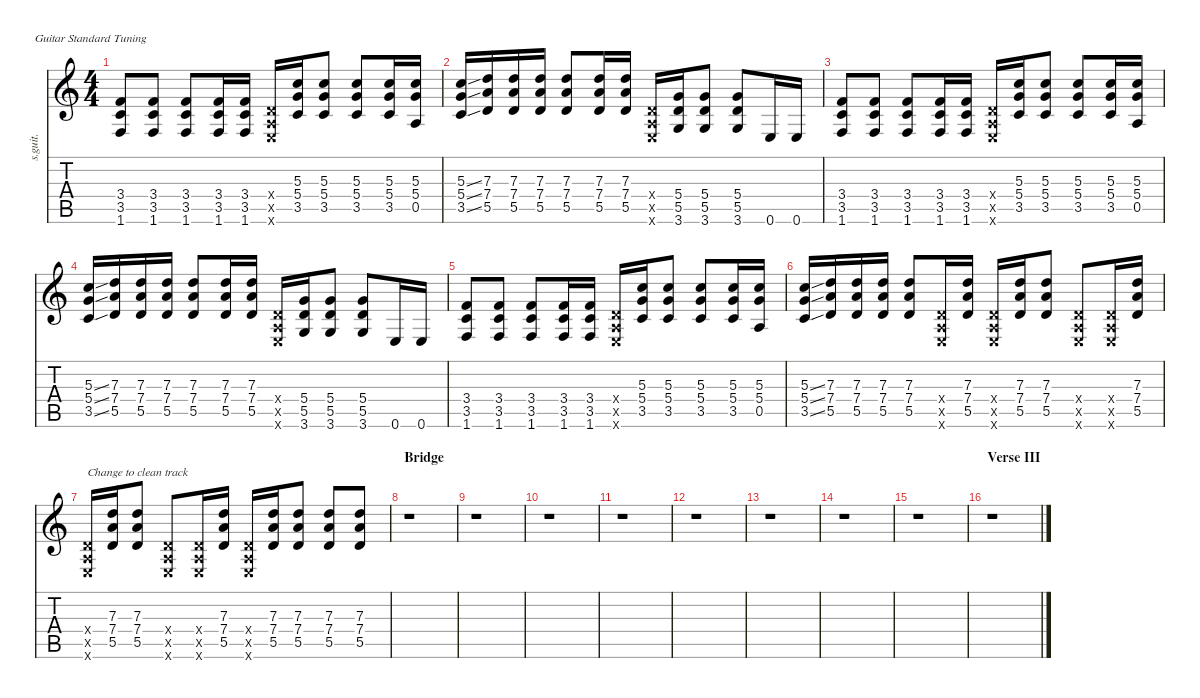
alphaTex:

\defaultSystemsLayout 4
\hideDynamics
\bracketExtendMode nobrackets
\track ("Lead Guitar" "s.guit.") {instrument distortionguitar}
\staff {score tabs}
\tuning (E4 B3 G3 D3 A2 E2)
\ts (4 4)
\tempo (96 hide)
\clef g2
\ks c
(3.4 3.5 1.6).8{dy f} (3.4 3.5 1.6).8 (3.4 3.5 1.6).8 (3.4 3.5 1.6).16 (3.4 3.5 1.6).16 (0.4{x} 0.5{x} 0.6{x}).16 (5.3 5.4 3.5).16 (5.3 5.4 3.5).8 (5.3 5.4 3.5).8 (5.3 5.4 3.5).16 (5.3 5.4 0.5).16 |
(5.3{ss} 5.4{ss} 3.5{ss}).16 (7.3 7.4 5.5).16 (7.3 7.4 5.5).16 (7.3 7.4 5.5).16 (7.3 7.4 5.5).8 (7.3 7.4 5.5).16 (7.3 7.4 5.5).16 (0.4{x} 0.5{x} 0.6{x}).16 (5.4 5.5 3.6).16 (5.4 5.5 3.6).8 (5.4 5.5 3.6).8 0.6.16 0.6.16 |
(3.4 3.5 1.6).8 (3.4 3.5 1.6).8 (3.4 3.5 1.6).8 (3.4 3.5 1.6).16 (3.4 3.5 1.6).16 (0.4{x} 0.5{x} 0.6{x}).16 (5.3 5.4 3.5).16 (5.3 5.4 3.5).8 (5.3 5.4 3.5).8 (5.3 5.4 3.5).16 (5.3 5.4 0.5).16 |
(5.3{ss} 5.4{ss} 3.5{ss}).16 (7.3 7.4 5.5).16 (7.3 7.4 5.5).16 (7.3 7.4 5.5).16 (7.3 7.4 5.5).8 (7.3 7.4 5.5).16 (7.3 7.4 5.5).16 (0.4{x} 0.5{x} 0.6{x}).16 (5.4 5.5 3.6).16 (5.4 5.5 3.6).8 (5.4 5.5 3.6).8 0.6.16 0.6.16 |
(3.4 3.5 1.6).8 (3.4 3.5 1.6).8 (3.4 3.5 1.6).8 (3.4 3.5 1.6).16 (3.4 3.5 1.6).16 (0.4{x} 0.5{x} 0.6{x}).16 (5.3 5.4 3.5).16 (5.3 5.4 3.5).8 (5.3 5.4 3.5).8 (5.3 5.4 3.5).16 (5.3 5.4 0.5).16 |
(5.3{ss} 5.4{ss} 3.5{ss}).16 (7.3 7.4 5.5).16 (7.3 7.4 5.5).16 (7.3 7.4 5.5).16 (7.3 7.4 5.5).8 (0.4{x} 0.5{x} 0.6{x}).16 (7.3 7.4 5.5).16 (0.4{x} 0.5{x} 0.6{x}).16 (7.3 7.4 5.5).16 (7.3 7.4 5.5).8 (0.4{x} 0.5{x} 0.6{x}).8 (0.4{x} 0.5{x} 0.6{x}).16 (7.3 7.4 5.5).16 |
(0.4{x} 0.5{x} 0.6{x}).16{txt "Change to clean track"} (7.3 7.4 5.5).16 (7.3 7.4 5.5).8 (0.4{x} 0.5{x} 0.6{x}).8 (0.4{x} 0.5{x} 0.6{x}).16 (7.3 7.4 5.5).16 (0.4{x} 0.5{x} 0.6{x}).16 (7.3 7.4 5.5).16 (7.3 7.4 5.5).8 (7.3 7.4 5.5).8 (7.3 7.4 5.5).8 |
\section ("" "Bridge")
r.1 |
r.1 |
r.1 |
r.1 |
r.1 |
r.1 |
r.1 |
r.1 |
\section ("" "Verse III")
r.1
